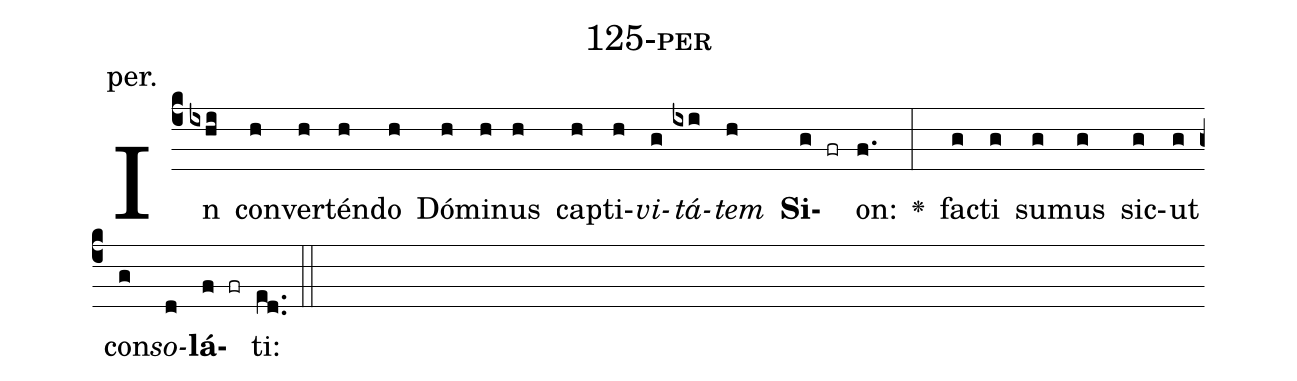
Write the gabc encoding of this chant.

name: 125-per;
annotation: per.;
%%
(c4)In(ixhi) con(h)ver(h)tén(h)do(h) Dó(h)mi(h)nus(h) cap(h)ti(h)<i>vi</i>(g)<i>tá</i>(ixi)<i>tem</i>(h) <b>Si</b>(g fr)on:(f.) <v>\greheightstar</v>(:) fac(g)ti(g) su(g)mus(g) sic(g)ut(g) con(g)<i>so</i>(d)<b>lá</b>(f fr)ti:(ed..) (::)


%E(g) u(g) o(g) u(d) a(f) e.(ed..) (::)
